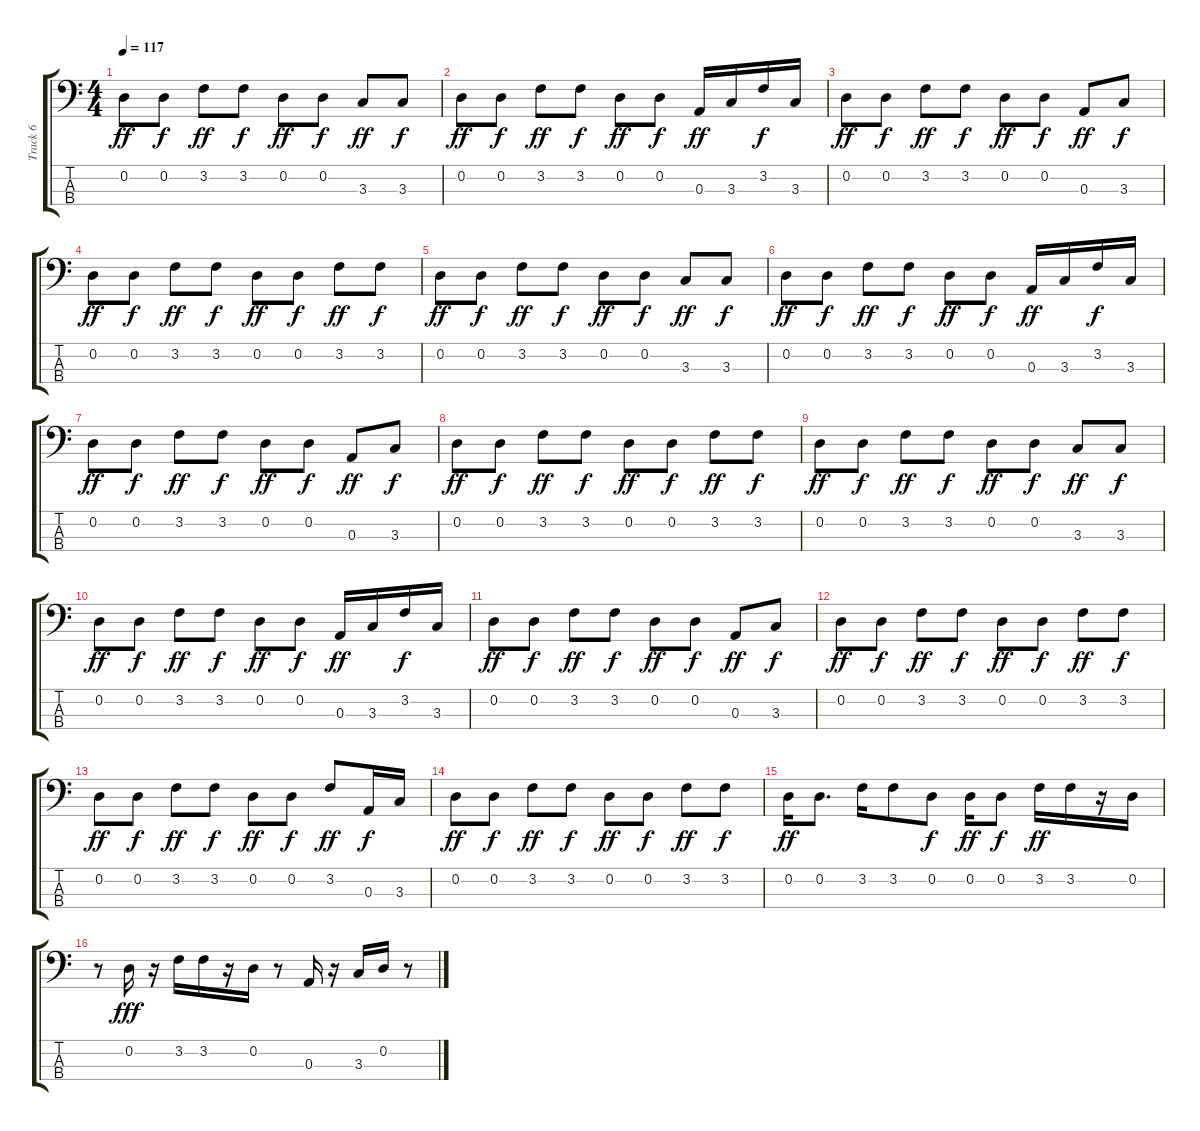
\track ("Track 6" "Track 6") {instrument electricbasspick}
\staff {score tabs}
\tuning (G2 D2 A1 E1) {hide}
\ts (4 4)
\tempo 117
\clef f4
\ks c
0.2.8{dy ff} 0.2.8{dy f} 3.2.8{dy ff} 3.2.8{dy f} 0.2.8{dy ff} 0.2.8{dy f} 3.3.8{dy ff} 3.3.8{dy f} |
0.2.8{dy ff} 0.2.8{dy f} 3.2.8{dy ff} 3.2.8{dy f} 0.2.8{dy ff} 0.2.8{dy f} 0.3.16{dy ff} 3.3.16 3.2.16{dy f} 3.3.16 |
0.2.8{dy ff} 0.2.8{dy f} 3.2.8{dy ff} 3.2.8{dy f} 0.2.8{dy ff} 0.2.8{dy f} 0.3.8{dy ff} 3.3.8{dy f} |
0.2.8{dy ff} 0.2.8{dy f} 3.2.8{dy ff} 3.2.8{dy f} 0.2.8{dy ff} 0.2.8{dy f} 3.2.8{dy ff} 3.2.8{dy f} |
0.2.8{dy ff} 0.2.8{dy f} 3.2.8{dy ff} 3.2.8{dy f} 0.2.8{dy ff} 0.2.8{dy f} 3.3.8{dy ff} 3.3.8{dy f} |
0.2.8{dy ff} 0.2.8{dy f} 3.2.8{dy ff} 3.2.8{dy f} 0.2.8{dy ff} 0.2.8{dy f} 0.3.16{dy ff} 3.3.16 3.2.16{dy f} 3.3.16 |
0.2.8{dy ff} 0.2.8{dy f} 3.2.8{dy ff} 3.2.8{dy f} 0.2.8{dy ff} 0.2.8{dy f} 0.3.8{dy ff} 3.3.8{dy f} |
0.2.8{dy ff} 0.2.8{dy f} 3.2.8{dy ff} 3.2.8{dy f} 0.2.8{dy ff} 0.2.8{dy f} 3.2.8{dy ff} 3.2.8{dy f} |
0.2.8{dy ff} 0.2.8{dy f} 3.2.8{dy ff} 3.2.8{dy f} 0.2.8{dy ff} 0.2.8{dy f} 3.3.8{dy ff} 3.3.8{dy f} |
0.2.8{dy ff} 0.2.8{dy f} 3.2.8{dy ff} 3.2.8{dy f} 0.2.8{dy ff} 0.2.8{dy f} 0.3.16{dy ff} 3.3.16 3.2.16{dy f} 3.3.16 |
0.2.8{dy ff} 0.2.8{dy f} 3.2.8{dy ff} 3.2.8{dy f} 0.2.8{dy ff} 0.2.8{dy f} 0.3.8{dy ff} 3.3.8{dy f} |
0.2.8{dy ff} 0.2.8{dy f} 3.2.8{dy ff} 3.2.8{dy f} 0.2.8{dy ff} 0.2.8{dy f} 3.2.8{dy ff} 3.2.8{dy f} |
0.2.8{dy ff} 0.2.8{dy f} 3.2.8{dy ff} 3.2.8{dy f} 0.2.8{dy ff} 0.2.8{dy f} 3.2.8{dy ff} 0.3.16{dy f} 3.3.16 |
0.2.8{dy ff} 0.2.8{dy f} 3.2.8{dy ff} 3.2.8{dy f} 0.2.8{dy ff} 0.2.8{dy f} 3.2.8{dy ff} 3.2.8{dy f} |
0.2.16{dy ff} 0.2.8{d} 3.2.16 3.2.8 0.2.8{dy f} 0.2.16{dy ff} 0.2.8{dy f} 3.2.16{dy ff} 3.2.16 r.16 0.2.16 |
r.8 0.2.16{dy fff} r.16 3.2.16 3.2.16 r.16 0.2.16 r.8 0.3.16 r.16 3.3.16 0.2.16 r.8
